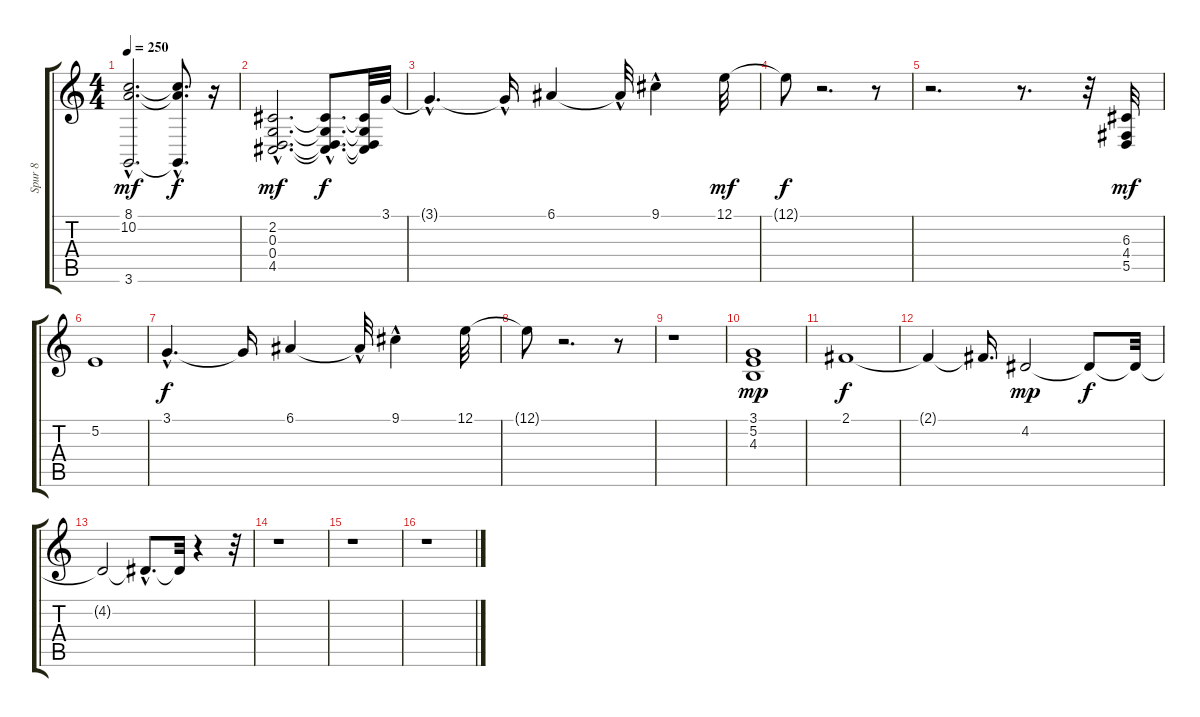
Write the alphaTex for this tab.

\track ("Spur 8" "Spur 8") {instrument synthstrings1}
\staff {score tabs}
\tuning (E4 B3 G3 D3 A2 E2) {hide}
\ts (4 4)
\tempo 250
\clef g2
\ks c
(8.1{hac} 10.2{hac} 3.6{hac}).2{d dy mf} (8.1{hac t} 10.2{hac t} 3.6{hac t}).8{d dy f} r.16 |
(2.2{hac} 0.3{hac} 0.4{hac} 4.5{hac}).2{d dy mf} (2.2{hac t} 0.3{hac t} 0.4{hac t} 4.5{hac t}).8{d dy f} (2.2{t} 0.3{t} 0.4{t} 4.5{t}).32 3.1.32 |
3.1{hac t}.4{d} 3.1{hac t}.16 6.1.4 6.1{hac t}.32 9.1{hac}.4 12.1.32{dy mf} |
12.1{t}.8{dy f} r.2{d} r.8 |
r.2{d} r.8{d} r.32 (6.3 4.4 5.5).32{dy mf} |
5.2.1 |
3.1{hac}.4{d dy f} 3.1{t}.16 6.1.4 6.1{hac t}.32 9.1{hac}.4 12.1.32 |
12.1{t}.8 r.2{d} r.8 |
r.1 |
(3.1 5.2 4.3).1{dy mp} |
2.1.1{dy f} |
2.1{t}.4 2.1{t}.16{d} 4.2.2{dy mp} 4.2{t}.8{dy f} 4.2{t}.32 |
4.2{t}.2 4.2{hac t}.8{d} 4.2{t}.32 r.4 r.32 |
r.1 |
r.1 |
r.1
